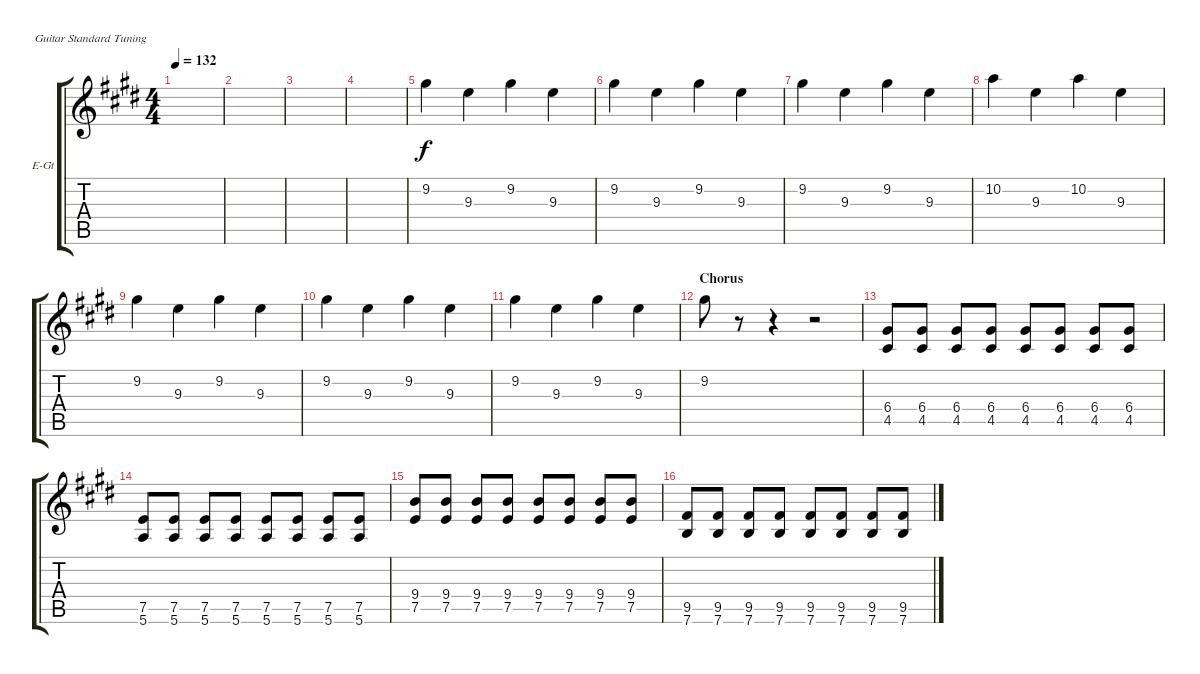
\defaultSystemsLayout 4
\bracketExtendMode groupsimilarinstruments
\firstSystemTrackNameOrientation horizontal
\otherSystemsTrackNameOrientation horizontal
\track ("guitar 3" "E-Gt") {instrument distortionguitar}
\staff {score tabs}
\tuning (E4 B3 G3 D3 A2 E2)
\ts (4 4)
\tempo 132
\clef g2
\scale
0.333333
\ks c#minor
|
|
|
|
9.2.4 9.3.4 9.2.4 9.3.4 |
9.2.4 9.3.4 9.2.4 9.3.4 |
9.2.4 9.3.4 9.2.4 9.3.4 |
10.2.4 9.3.4 10.2.4 9.3.4 |
9.2.4 9.3.4 9.2.4 9.3.4 |
9.2.4 9.3.4 9.2.4 9.3.4 |
9.2.4 9.3.4 9.2.4 9.3.4 |
\section ("" "Chorus")
9.2.8 r.8 r.4 r.2 |
(4.5 6.4).8 (4.5 6.4).8 (4.5 6.4).8 (4.5 6.4).8 (4.5 6.4).8 (4.5 6.4).8 (4.5 6.4).8 (4.5 6.4).8 |
(7.5 5.6).8 (7.5 5.6).8 (7.5 5.6).8 (7.5 5.6).8 (7.5 5.6).8 (7.5 5.6).8 (7.5 5.6).8 (7.5 5.6).8 |
(9.4 7.5).8 (9.4 7.5).8 (9.4 7.5).8 (9.4 7.5).8 (9.4 7.5).8 (9.4 7.5).8 (9.4 7.5).8 (9.4 7.5).8 |
(7.6 9.5).8 (7.6 9.5).8 (7.6 9.5).8 (7.6 9.5).8 (7.6 9.5).8 (7.6 9.5).8 (7.6 9.5).8 (7.6 9.5).8
